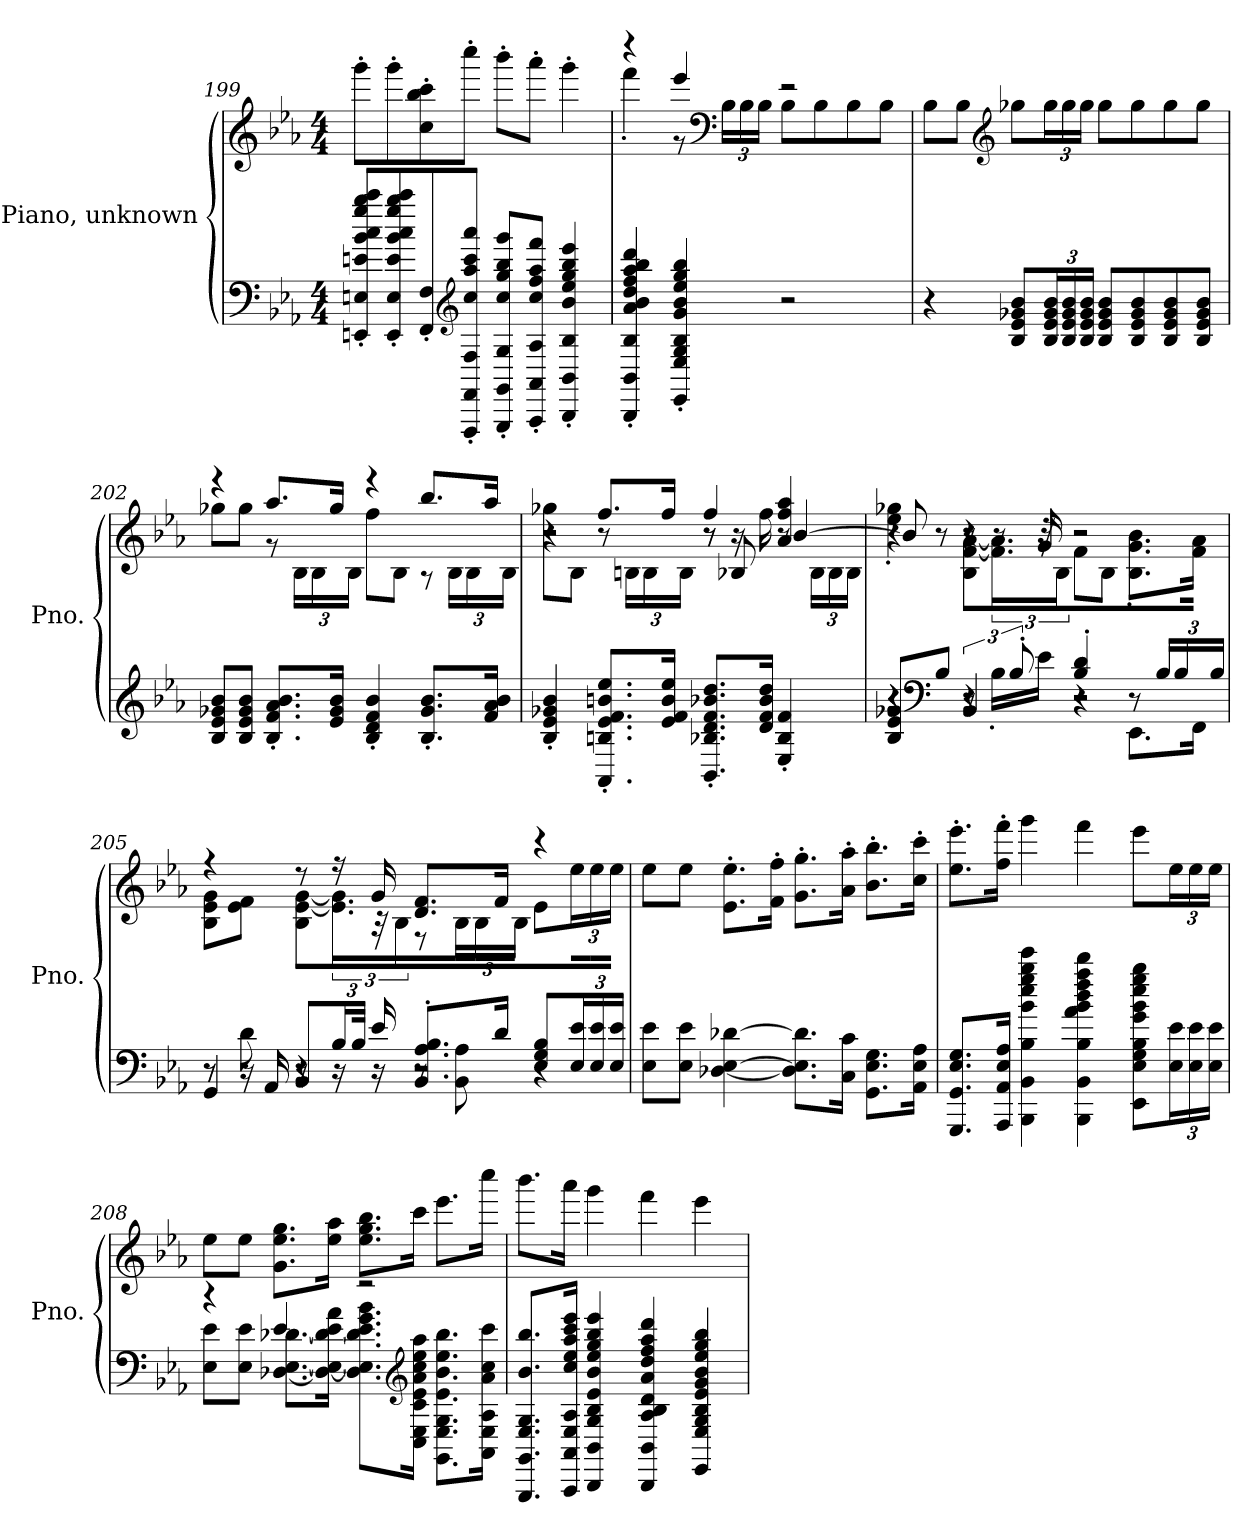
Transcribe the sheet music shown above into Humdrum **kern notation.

**kern	**kern
*part1	*part1
*staff2	*staff1
*I"Piano, unknown	*
*I'Pno.	*
!!LO:PB:g=z
*clefF4	*clefG2
*k[b-e-a-]	*k[b-e-a-]
*M4/4	*M4/4
=199	=199
8EEn/' 8En/' 8en/' 8b-/' 8cc/' 8gg/' 8bb-/' 8ccc/'L	8ggg'\L
8EE/' 8E/' 8e/' 8b-/' 8cc/' 8gg/' 8bb-/' 8ccc/'	8ggg'\
8FF/' 8F/'	8cc\' 8bb-\' 8ccc\'
*clefG2	*
8FFF/' 8FF/' 8F/' 8cc/' 8aa-/' 8ccc/' 8aaa-/'J	8cccc'\J
8GGG/' 8GG/' 8G/' 8cc/' 8gg/' 8bb-/' 8ggg/'L	8bbb-'\L
8AAA-/' 8AA-/' 8A-/' 8cc/' 8ff/' 8aa-/' 8fff/'J	8aaa-'\J
4BBB-/' 4BB-/' 4B-/' 4b-/' 4ee-/' 4gg/' 4bb-/' 4eee-/'	4ggg'\
=200	=200
*	*^
4BBB-/' 4BB-/' 4B-/' 4a-/' 4b-/' 4dd/' 4ff/' 4aa-/' 4bb-/' 4ddd/'	4r	4fff'\
4EE-/' 4E-/' 4G/' 4B-/' 4g/' 4b-/' 4ee-/' 4gg/' 4bb-/'	4eee-/	8r
*	*clefF4	*
*	*	*Xbrackettup
.	.	24B-\LL
.	.	24B-\
.	.	24B-\JJ
2r	2r	8B-\L
.	.	8B-\
.	.	8B-\
.	.	8B-\J
*	*v	*v
=201	=201
4r	8B-\L
.	8B-\J
*	*clefG2
8B-/ 8e-/ 8g-X/ 8b-/L	8gg-X\L
*Xbrackettup	*
24B-/ 24e-/ 24g-/ 24b-/L	24gg-\L
24B-/ 24e-/ 24g-/ 24b-/	24gg-\
24B-/ 24e-/ 24g-/ 24b-/JJ	24gg-\JJ
8B-/ 8e-/ 8g-/ 8b-/L	8gg-\L
8B-/ 8e-/ 8g-/ 8b-/	8gg-\
8B-/ 8e-/ 8g-/ 8b-/	8gg-\
8B-/ 8e-/ 8g-/ 8b-/J	8gg-\J
!!LO:LB:g=z
=202	=202
*	*^
8B-/ 8e-/ 8g-X/ 8b-/L	4r	8gg-X\L
8B-/ 8e-/ 8g-/ 8b-/J	.	8gg-\J
8.B-/' 8.f/' 8.a-/' 8.b-/'L	8.aa-/L	8r
.	.	24B-\LL
.	.	24B-\
16e-/ 16g-/ 16b-/Jk	16gg-/Jk	.
.	.	24B-\JJ
4B-/' 4d/' 4f/' 4b-/'	4r	8ff\L
.	.	8B-\J
8.B-/' 8.g-/' 8.b-/'L	8.bb-/L	8r
.	.	24B-\LL
.	.	24B-\
16f/ 16a-/ 16b-/Jk	16aa-/Jk	.
.	.	24B-\JJ
=203	=203	=203
*	*	*^
4B-/' 4e-/' 4g-X/' 4b-/'	4r	8gg-X\L	2r
.	.	8B-\J	.
8.AA-/' 8.Bn/' 8.e-/' 8.f/' 8.bn/' 8.ee-/'L	8.ff/L	8r	.
.	.	24Bn\LL	.
.	.	24B\	.
16e-/ 16f/ 16b/ 16ee-/Jk	16ff/Jk	.	.
.	.	24B\JJ	.
8.BB-/' 8.B-X/' 8.d/' 8.f/' 8.b-X/' 8.dd/'L	4ff/	8r	8r
.	.	16r	8B-X/
16d/ 16f/ 16b-/ 16dd/Jk	.	16ff\	.
4E-/' 4B-/' 4f/'	4a-/ 4ff/ 4aa-/	8r	[4b-/
.	.	24B-\LL	.
.	.	24B-\	.
.	.	24B-\JJ	.
!!LO:LB:g=z	!!	!!
=204	=204	=204	=204
*^	*	*	*
*	*^	*	*	*
8B-/ 8e-/ 8g-X/L	4r	4r	4r	4ee-\' 4gg-X\'	8b-/]
*clefF4	*	*	*	*	*
8B-/J	.	.	.	.	8r
*brackettup	*	*	*	*	*
6r	8r	4BB-/	8r	8B-\ [8f\ [8a-\L	4r
*	*	*	*	*brackettup	*
.	16B-'\LL	.	16r	24.f\] 24.a-\]Jk	.
12B-'/	.	.	.	.	.
.	16e-\JJ	.	16g/	48r	.
.	.	.	.	24B-\	.
4B-/' 4d/'	4r	2r	2r	8f\L	2r
.	.	.	.	8B-\J	.
8r	8.EE-\L	.	.	8.B-\' 8.g\' 8.b-\'L	.
*Xbrackettup	*	*	*	*	*
24B-/LL	.	.	.	.	.
24B-/	.	.	.	.	.
.	16FF\Jk	.	.	16f\ 16a-\Jk	.
24B-/JJ	.	.	.	.	.
*	*	*	*	*v	*v
=205	=205	=205	=205	=205
8r	8r	4GG/	4r	8B-\ 8e-\ 8g\L
16r	8d\	.	.	8e-\ 8f\J
16AA-/	.	.	.	.
8BB-/L	4r	8r	8r	8B-\ [8e-\ [8g\L
24B-/L	.	16r	16r	24.e-\] 24.g\]Jk
48B-/JJk	.	.	.	.
16r	.	16e-/	16g/	48r
.	.	.	.	24B-\
8.BB-/' 8.A-/' 8.B-/'L	8r	2r	8.d/ 8.f/L	8r
*	*	*	*	*Xbrackettup
.	8BB-\ 8A-\	.	.	24B-\LL
.	.	.	.	24B-\
16d/Jk	.	.	16f/Jk	.
.	.	.	.	24B-\JJ
8E-/ 8G/ 8B-/L	4r	.	4r	8e-\L
24E-/ 24e-/L	.	.	.	24ee-\L
24E-/ 24e-/	.	.	.	24ee-\
24E-/ 24e-/JJ	.	.	.	24ee-\JJ
*v	*v	*v	*	*
*	*v	*v
!!LO:LB:g=z
=206	=206
8E-\ 8e-\L	8ee-\L
8E-\ 8e-\J	8ee-\J
[4D-X\ [4E-\ [4d-X\	8.e-\' 8.ee-\'L
.	16f\' 16ff\'Jk
8.D-\] 8.E-\] 8.d-\]L	8.g\' 8.gg\'L
16C\ 16c\Jk	16a-\' 16aa-\'Jk
8.GG\ 8.E-\ 8.G\L	8.b-\' 8.bb-\'L
16AA-\ 16E-\ 16A-\Jk	16cc\' 16ccc\'Jk
=207	=207
8.GGG/ 8.GG/ 8.E-/ 8.G/L	8.ee-\' 8.eee-\'L
16AAA-/ 16AA-/ 16E-/ 16A-/Jk	16ff\' 16fff\'Jk
4BBB-\ 4BB-\ 4B-\ 4b-\ 4ee-\ 4gg\ 4bb-\ 4eee-\	4ggg\
4BBB-\ 4BB-\ 4B-\ 4a-\ 4b-\ 4dd\ 4ff\ 4aa-\ 4ddd\	4fff\
8EE-\ 8E-\ 8G\ 8B-\ 8g\ 8b-\ 8ee-\ 8gg\ 8bb-\L	8eee-\L
24E-\ 24e-\L	24ee-\L
24E-\ 24e-\	24ee-\
24E-\ 24e-\JJ	24ee-\JJ
=208	=208
*^	*
4r	8E-\ 8e-\L	8ee-\L
.	8E-\ 8e-\J	8ee-\J
4e-/	[8.D-X\ [8.E-\ [8.d-X\L	8.g\ 8.ee-\ 8.gg\L
.	16D-\_ 16E-\_ 16d-\_ 16e-\ 16a-\Jk	16ee-\ 16aa-\Jk
2r	8.D-\] 8.E-\] 8.d-\] 8.e-\ 8.g\ 8.b-\L	8.ee-\ 8.gg\ 8.bb-\L
*clefG2	*	*
.	16C\ 16E-\ 16c\ 16e-\ 16a-\ 16cc\ 16ee-\ 16aa-\Jk	16ccc\Jk
.	8.GG\ 8.E-\ 8.G\ 8.e-\ 8.b-\ 8.ee-\ 8.bb-\L	8.eee-\L
.	16AA-\ 16E-\ 16A-\ 16a-\ 16cc\ 16ccc\Jk	16cccc\Jk
*v	*v	*
!!LO:LB:g=z
=209	=209
8.GGG/ 8.GG/ 8.E-/ 8.G/ 8.b-/ 8.bb-/L	8.bbb-\L
16AAA-/ 16AA-/ 16E-/ 16A-/ 16cc/ 16ee-/ 16aa-/ 16ccc/ 16eee-/Jk	16aaa-\Jk
4BBB-/ 4BB-/ 4G/ 4B-/ 4e-/ 4b-/ 4ee-/ 4gg/ 4bb-/ 4eee-/	4ggg\
4BBB-/ 4BB-/ 4A-/ 4B-/ 4d/ 4a-/ 4dd/ 4ff/ 4aa-/ 4ddd/	4fff\
4EE-/ 4E-/ 4G/ 4B-/ 4e-/ 4g/ 4b-/ 4ee-/ 4gg/ 4bb-/	4eee-\
=	=
*-	*-
